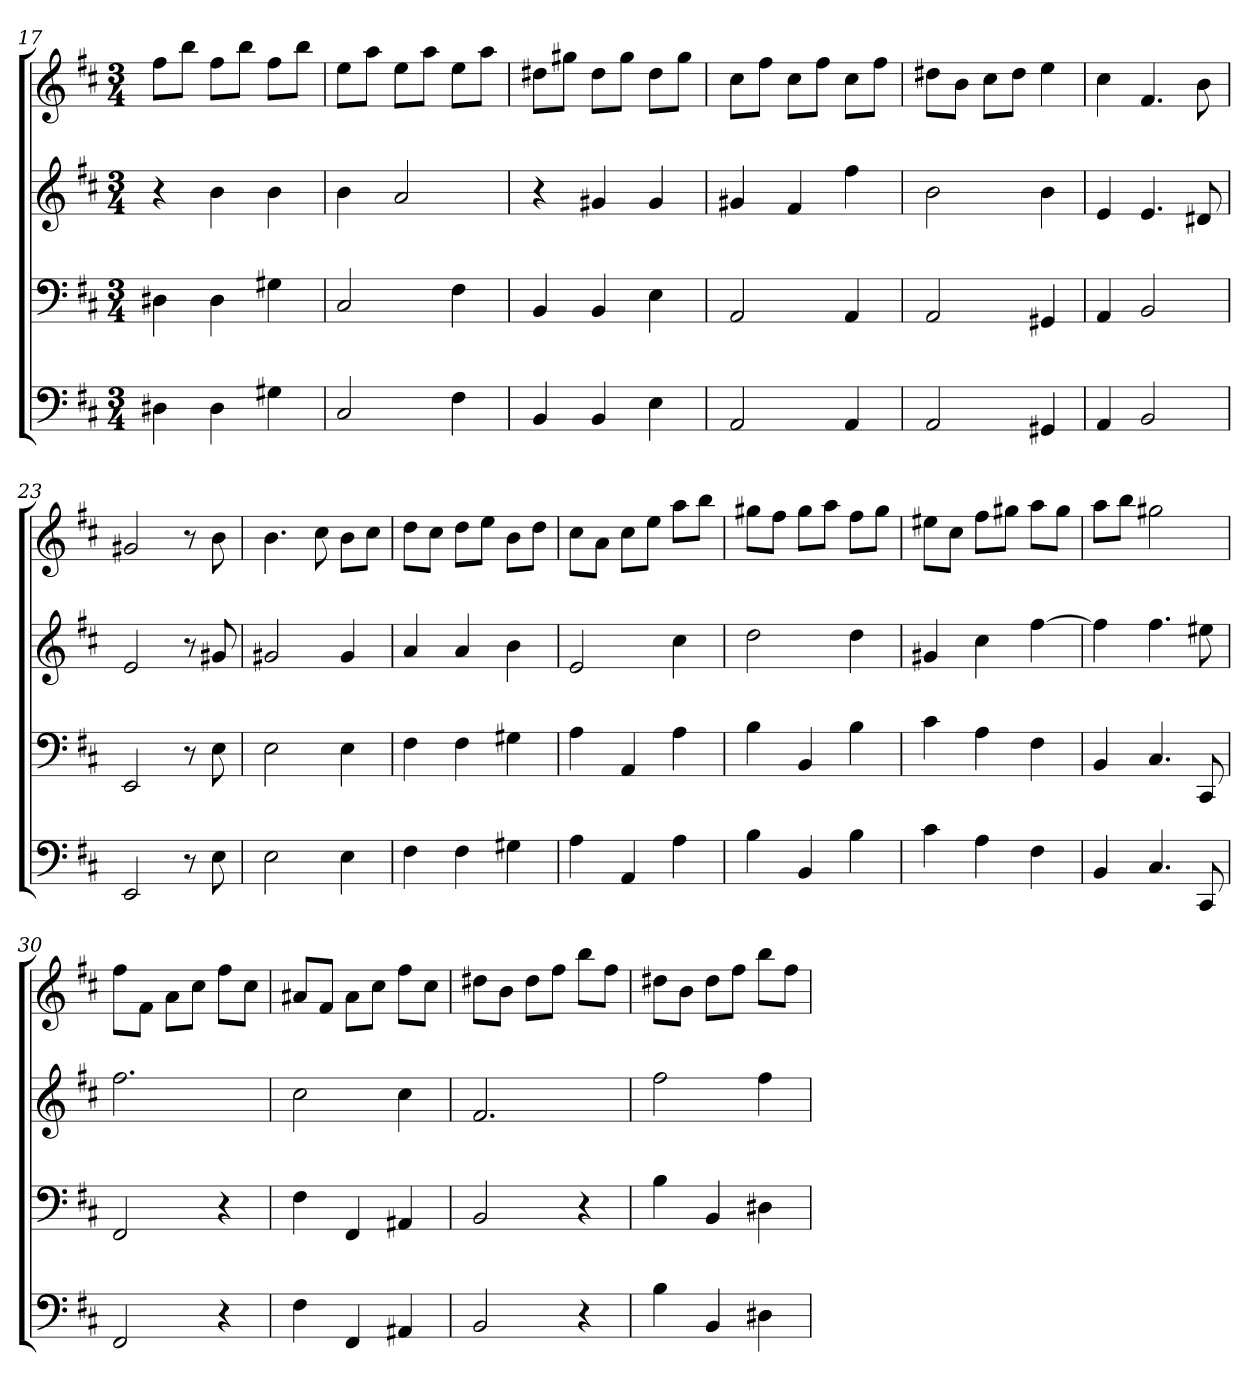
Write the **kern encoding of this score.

**kern	**kern	**kern	**kern
*part4	*part3	*part2	*part1
*staff4	*staff3	*staff2	*staff1
*k[f#c#]	*k[f#c#]	*k[f#c#]	*k[f#c#]
*D:	*D:	*D:	*D:
*M3/4	*M3/4	*M3/4	*M3/4
=17	=17	=17	=17
4D#X	4D#X	4r	8ff#L
.	.	.	8bbJ
4D#	4D#	4b	8ff#L
.	.	.	8bbJ
4G#X	4G#X	4b	8ff#L
.	.	.	8bbJ
=18	=18	=18	=18
2C#	2C#	4b	8eeL
.	.	.	8aaJ
.	.	2a	8eeL
.	.	.	8aaJ
4F#	4F#	.	8eeL
.	.	.	8aaJ
=19	=19	=19	=19
4BB	4BB	4r	8dd#XL
.	.	.	8gg#XJ
4BB	4BB	4g#X	8dd#L
.	.	.	8gg#J
4E	4E	4g#	8dd#L
.	.	.	8gg#J
=20	=20	=20	=20
2AA	2AA	4g#X	8cc#L
.	.	.	8ff#J
.	.	4f#	8cc#L
.	.	.	8ff#J
4AA	4AA	4ff#	8cc#L
.	.	.	8ff#J
=21	=21	=21	=21
2AA	2AA	2b	8dd#XL
.	.	.	8bJ
.	.	.	8cc#L
.	.	.	8dd#J
4GG#X	4GG#X	4b	4ee
=22	=22	=22	=22
4AA	4AA	4e	4cc#
2BB	2BB	4.e	4.f#
.	.	8d#X	8b
=23	=23	=23	=23
2EE	2EE	2e	2g#X
8r	8r	8r	8r
8E	8E	8g#X	8b
=24	=24	=24	=24
2E	2E	2g#X	4.b
.	.	.	8cc#
4E	4E	4g#	8bL
.	.	.	8cc#J
=25	=25	=25	=25
4F#	4F#	4a	8ddL
.	.	.	8cc#J
4F#	4F#	4a	8ddL
.	.	.	8eeJ
4G#X	4G#X	4b	8bL
.	.	.	8ddJ
=26	=26	=26	=26
4A	4A	2e	8cc#L
.	.	.	8aJ
4AA	4AA	.	8cc#L
.	.	.	8eeJ
4A	4A	4cc#	8aaL
.	.	.	8bbJ
=27	=27	=27	=27
4B	4B	2dd	8gg#XL
.	.	.	8ff#J
4BB	4BB	.	8gg#L
.	.	.	8aaJ
4B	4B	4dd	8ff#L
.	.	.	8gg#J
=28	=28	=28	=28
4c#	4c#	4g#X	8ee#XL
.	.	.	8cc#J
4A	4A	4cc#	8ff#L
.	.	.	8gg#XJ
4F#	4F#	[4ff#	8aaL
.	.	.	8gg#J
=29	=29	=29	=29
4BB	4BB	4ff#]	8aaL
.	.	.	8bbJ
4.C#	4.C#	4.ff#	2gg#X
8CC#	8CC#	8ee#X	.
=30	=30	=30	=30
2FF#	2FF#	2.ff#	8ff#L
.	.	.	8f#J
.	.	.	8aL
.	.	.	8cc#J
4r	4r	.	8ff#L
.	.	.	8cc#J
=31	=31	=31	=31
4F#	4F#	2cc#	8a#XL
.	.	.	8f#J
4FF#	4FF#	.	8a#L
.	.	.	8cc#J
4AA#X	4AA#X	4cc#	8ff#L
.	.	.	8cc#J
=32	=32	=32	=32
2BB	2BB	2.f#	8dd#XL
.	.	.	8bJ
.	.	.	8dd#L
.	.	.	8ff#J
4r	4r	.	8bbL
.	.	.	8ff#J
=33	=33	=33	=33
4B	4B	2ff#	8dd#XL
.	.	.	8bJ
4BB	4BB	.	8dd#L
.	.	.	8ff#J
4D#X	4D#X	4ff#	8bbL
.	.	.	8ff#J
=	=	=	=
*-	*-	*-	*-
